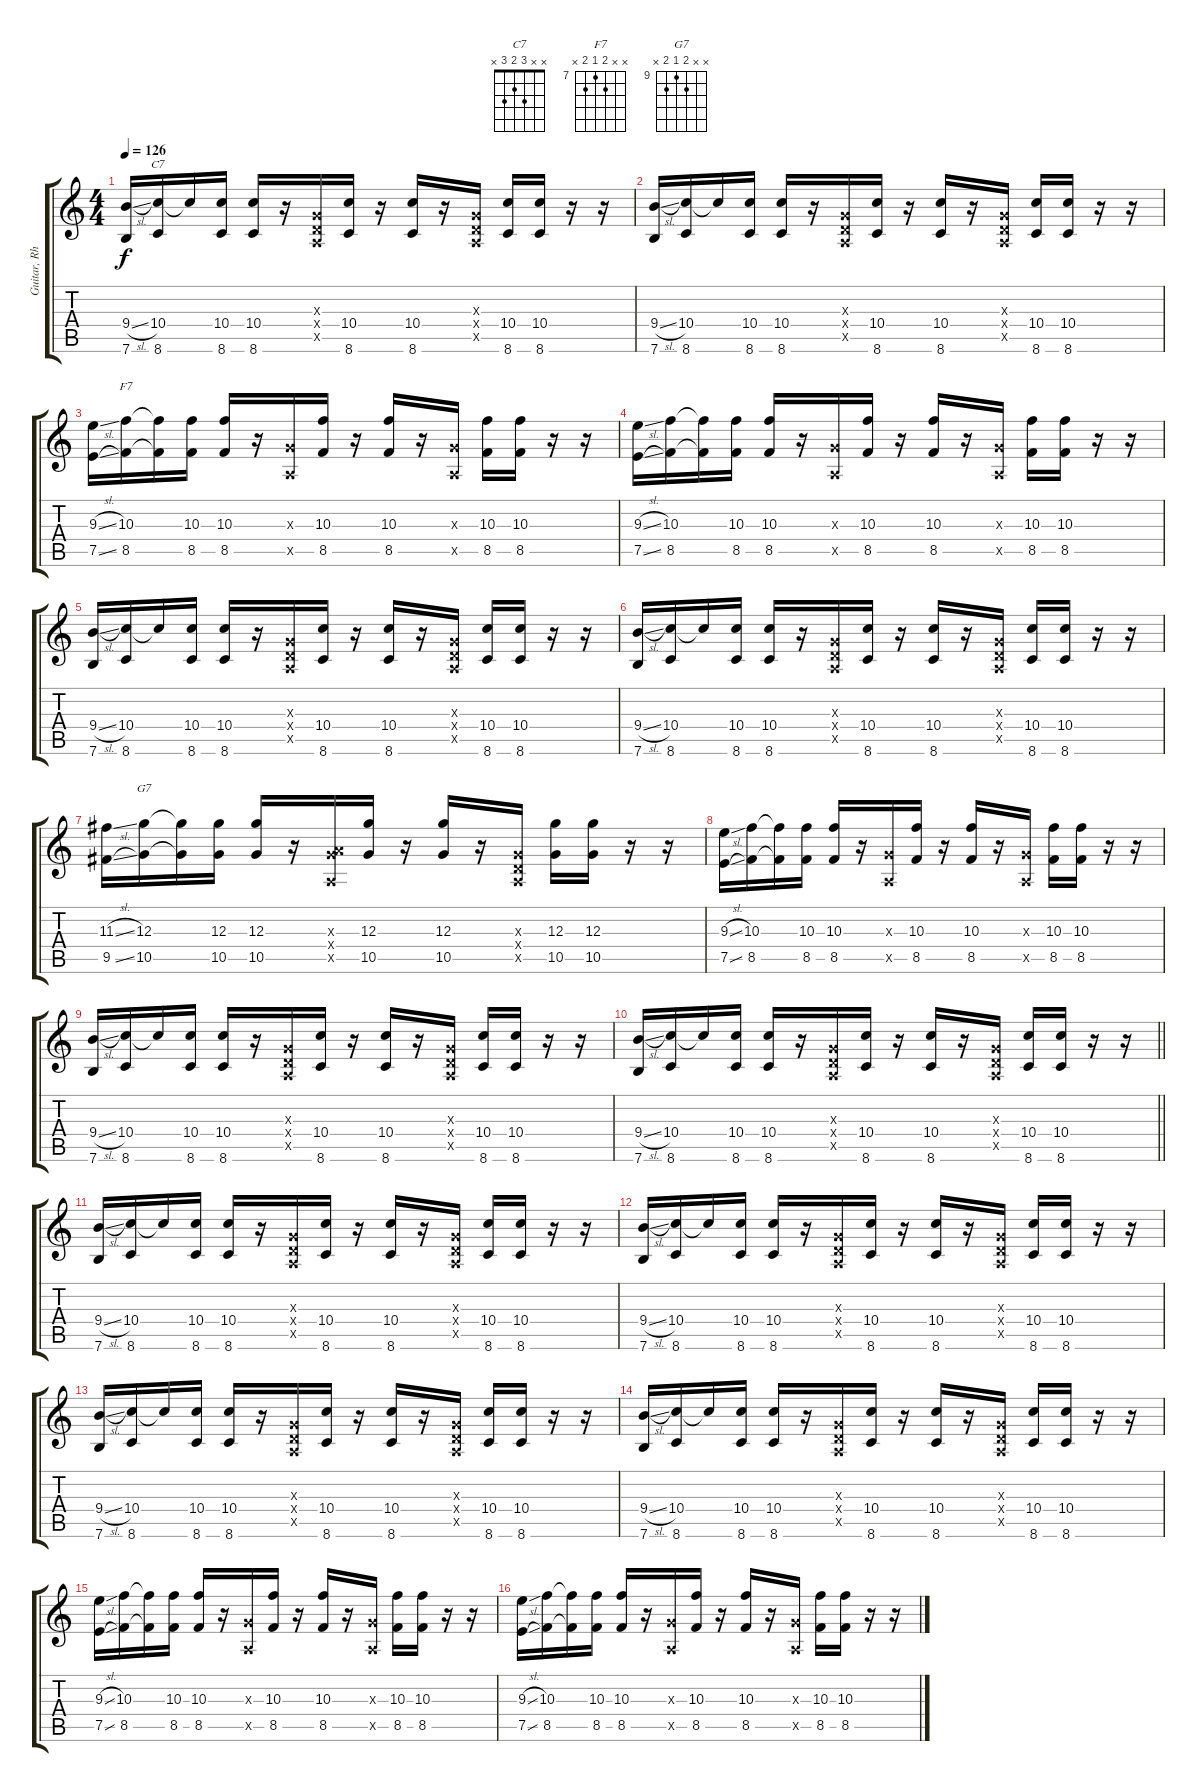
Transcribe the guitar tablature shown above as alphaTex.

\track ("Guitar, Rhythm 2" "Guitar, Rh") {instrument electricguitarclean}
\staff {score tabs}
\tuning (E4 B3 G3 D3 A2 E2) {hide}
\chord ("C7" x x 3 2 3 x)
\chord ("F7" x x 8 7 8 x) {firstfret 7}
\chord ("G7" x x 10 9 10 x) {firstfret 9}
\ts (4 4)
\tempo 126
\clef g2
\ks c
(9.4{sl} 7.6).16{dy f} (10.4 8.6).16{ch "C7"} 10.4{t}.16 (10.4 8.6).16 (10.4 8.6).16 r.16 (0.3{x} 0.4{x} 0.5{x}).16 (10.4 8.6).16 r.16 (10.4 8.6).16 r.16 (0.3{x} 0.4{x} 0.5{x}).16 (10.4 8.6).16 (10.4 8.6).16 r.16 r.16 |
(9.4{sl} 7.6).16 (10.4 8.6).16 10.4{t}.16 (10.4 8.6).16 (10.4 8.6).16 r.16 (0.3{x} 0.4{x} 0.5{x}).16 (10.4 8.6).16 r.16 (10.4 8.6).16 r.16 (0.3{x} 0.4{x} 0.5{x}).16 (10.4 8.6).16 (10.4 8.6).16 r.16 r.16 |
(9.3{sl} 7.5{sl}).16 (10.3 8.5).16{ch "F7"} (10.3{t} 8.5{t}).16 (10.3 8.5).16 (10.3 8.5).16 r.16 (0.3{x} 0.5{x}).16 (10.3 8.5).16 r.16 (10.3 8.5).16 r.16 (0.3{x} 0.5{x}).16 (10.3 8.5).16 (10.3 8.5).16 r.16 r.16 |
(9.3{sl} 7.5{sl}).16 (10.3 8.5).16 (10.3{t} 8.5{t}).16 (10.3 8.5).16 (10.3 8.5).16 r.16 (0.3{x} 0.5{x}).16 (10.3 8.5).16 r.16 (10.3 8.5).16 r.16 (0.3{x} 0.5{x}).16 (10.3 8.5).16 (10.3 8.5).16 r.16 r.16 |
(9.4{sl} 7.6).16 (10.4 8.6).16 10.4{t}.16 (10.4 8.6).16 (10.4 8.6).16 r.16 (0.3{x} 0.4{x} 0.5{x}).16 (10.4 8.6).16 r.16 (10.4 8.6).16 r.16 (0.3{x} 0.4{x} 0.5{x}).16 (10.4 8.6).16 (10.4 8.6).16 r.16 r.16 |
(9.4{sl} 7.6).16 (10.4 8.6).16 10.4{t}.16 (10.4 8.6).16 (10.4 8.6).16 r.16 (0.3{x} 0.4{x} 0.5{x}).16 (10.4 8.6).16 r.16 (10.4 8.6).16 r.16 (0.3{x} 0.4{x} 0.5{x}).16 (10.4 8.6).16 (10.4 8.6).16 r.16 r.16 |
(11.3{sl} 9.5{sl}).16 (12.3 10.5).16{ch "G7"} (12.3{t} 10.5{t}).16 (12.3 10.5).16 (12.3 10.5).16 r.16 (0.3{x} 7.4{x} 0.5{x}).16 (12.3 10.5).16 r.16 (12.3 10.5).16 r.16 (0.3{x} 0.4{x} 0.5{x}).16 (12.3 10.5).16 (12.3 10.5).16 r.16 r.16 |
(9.3{sl} 7.5{sl}).16 (10.3 8.5).16 (10.3{t} 8.5{t}).16 (10.3 8.5).16 (10.3 8.5).16 r.16 (0.3{x} 0.5{x}).16 (10.3 8.5).16 r.16 (10.3 8.5).16 r.16 (0.3{x} 0.5{x}).16 (10.3 8.5).16 (10.3 8.5).16 r.16 r.16 |
(9.4{sl} 7.6).16 (10.4 8.6).16 10.4{t}.16 (10.4 8.6).16 (10.4 8.6).16 r.16 (0.3{x} 0.4{x} 0.5{x}).16 (10.4 8.6).16 r.16 (10.4 8.6).16 r.16 (0.3{x} 0.4{x} 0.5{x}).16 (10.4 8.6).16 (10.4 8.6).16 r.16 r.16 |
\barLineRight lightlight
(9.4{sl} 7.6).16 (10.4 8.6).16 10.4{t}.16 (10.4 8.6).16 (10.4 8.6).16 r.16 (0.3{x} 0.4{x} 0.5{x}).16 (10.4 8.6).16 r.16 (10.4 8.6).16 r.16 (0.3{x} 0.4{x} 0.5{x}).16 (10.4 8.6).16 (10.4 8.6).16 r.16 r.16 |
(9.4{sl} 7.6).16 (10.4 8.6).16 10.4{t}.16 (10.4 8.6).16 (10.4 8.6).16 r.16 (0.3{x} 0.4{x} 0.5{x}).16 (10.4 8.6).16 r.16 (10.4 8.6).16 r.16 (0.3{x} 0.4{x} 0.5{x}).16 (10.4 8.6).16 (10.4 8.6).16 r.16 r.16 |
(9.4{sl} 7.6).16 (10.4 8.6).16 10.4{t}.16 (10.4 8.6).16 (10.4 8.6).16 r.16 (0.3{x} 0.4{x} 0.5{x}).16 (10.4 8.6).16 r.16 (10.4 8.6).16 r.16 (0.3{x} 0.4{x} 0.5{x}).16 (10.4 8.6).16 (10.4 8.6).16 r.16 r.16 |
(9.4{sl} 7.6).16 (10.4 8.6).16 10.4{t}.16 (10.4 8.6).16 (10.4 8.6).16 r.16 (0.3{x} 0.4{x} 0.5{x}).16 (10.4 8.6).16 r.16 (10.4 8.6).16 r.16 (0.3{x} 0.4{x} 0.5{x}).16 (10.4 8.6).16 (10.4 8.6).16 r.16 r.16 |
(9.4{sl} 7.6).16 (10.4 8.6).16 10.4{t}.16 (10.4 8.6).16 (10.4 8.6).16 r.16 (0.3{x} 0.4{x} 0.5{x}).16 (10.4 8.6).16 r.16 (10.4 8.6).16 r.16 (0.3{x} 0.4{x} 0.5{x}).16 (10.4 8.6).16 (10.4 8.6).16 r.16 r.16 |
(9.3{sl} 7.5{sl}).16 (10.3 8.5).16 (10.3{t} 8.5{t}).16 (10.3 8.5).16 (10.3 8.5).16 r.16 (0.3{x} 0.5{x}).16 (10.3 8.5).16 r.16 (10.3 8.5).16 r.16 (0.3{x} 0.5{x}).16 (10.3 8.5).16 (10.3 8.5).16 r.16 r.16 |
(9.3{sl} 7.5{sl}).16 (10.3 8.5).16 (10.3{t} 8.5{t}).16 (10.3 8.5).16 (10.3 8.5).16 r.16 (0.3{x} 0.5{x}).16 (10.3 8.5).16 r.16 (10.3 8.5).16 r.16 (0.3{x} 0.5{x}).16 (10.3 8.5).16 (10.3 8.5).16 r.16 r.16
